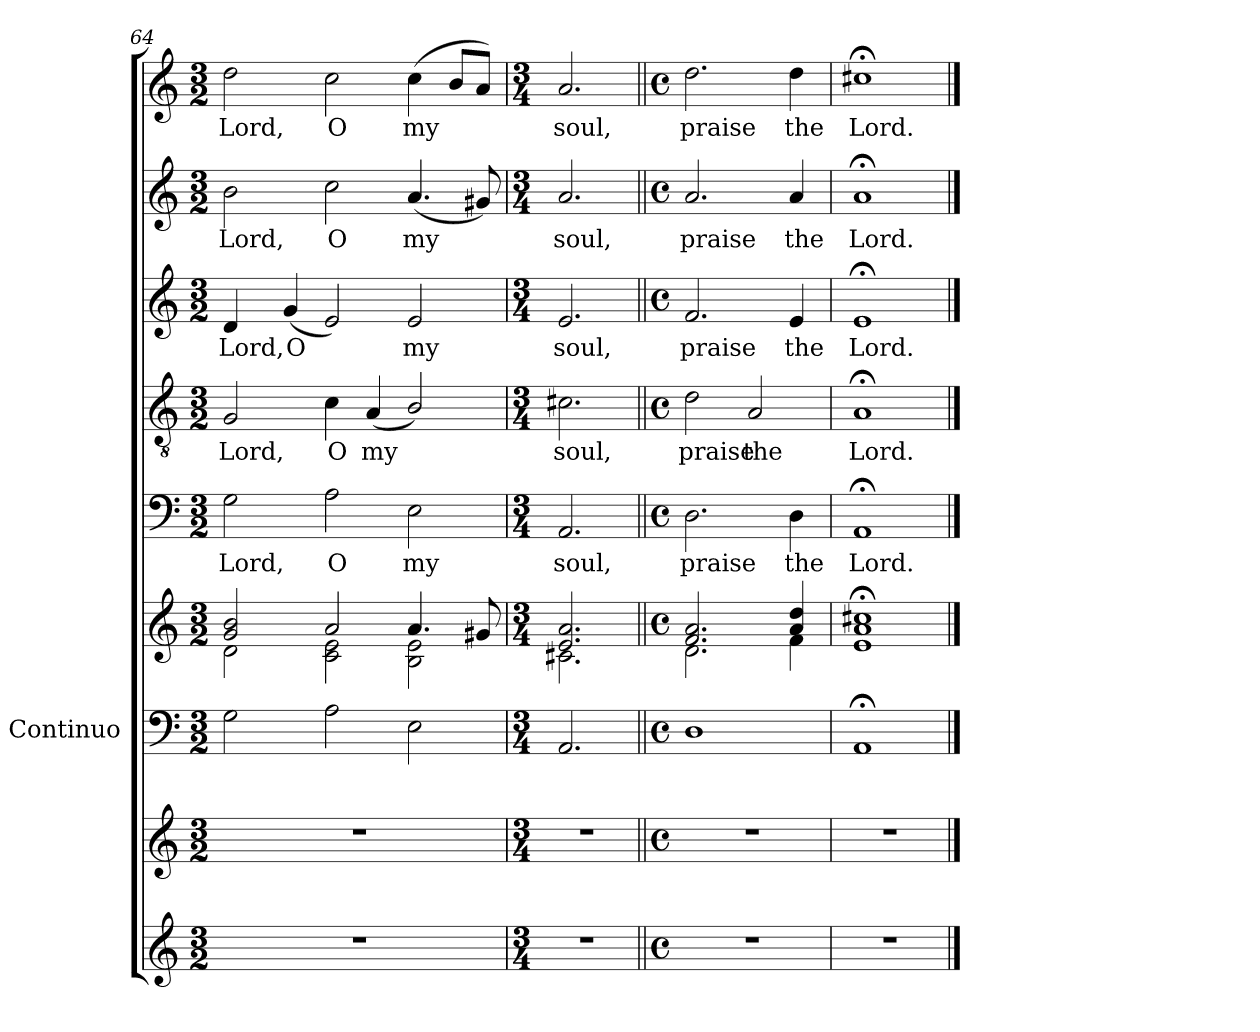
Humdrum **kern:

**kern	**kern	**kern	**kern	**kern	**text	**kern	**text	**kern	**text	**kern	**text	**kern	**text
*part7	*part7	*part6	*part6	*part5	*part5	*part4	*part4	*part3	*part3	*part2	*part2	*part1	*part1
*staff9	*staff8	*staff7	*staff6	*staff5	*staff5	*staff4	*staff4	*staff3	*staff3	*staff2	*staff2	*staff1	*staff1
*	*	*I"Continuo	*	*	*	*	*	*	*	*	*	*	*
*clefG2	*clefG2	*clefF4	*clefG2	*clefF4	*	*clefGv2	*	*clefG2	*	*clefG2	*	*clefG2	*
*k[]	*k[]	*k[]	*k[]	*k[]	*	*k[]	*	*k[]	*	*k[]	*	*k[]	*
*a:	*a:	*a:	*a:	*a:	*	*a:	*	*a:	*	*a:	*	*a:	*
*M3/2	*M3/2	*M3/2	*M3/2	*M3/2	*	*M3/2	*	*M3/2	*	*M3/2	*	*M3/2	*
=64	=64	=64	=64	=64	=64	=64	=64	=64	=64	=64	=64	=64	=64
!LO:N:vis=1	!LO:N:vis=1	!	!	!	!LO:LY:b	!	!LO:LY:b	!	!LO:LY:b	!	!LO:LY:b	!	!LO:LY:b
*	*	*	*^	*	*	*	*	*	*	*	*	*	*
1.r	1.r	2G\	2g/ 2b/	2d\	2G\	Lord,	2G/	Lord,	4d/	Lord,	2b\	Lord,	2dd\	Lord,
!	!	!	!	!	!	!	!	!	!	!LO:LY:b	!	!	!	!
.	.	.	.	.	.	.	.	.	(<4g/	O	.	.	.	.
!	!	!	!	!	!	!LO:LY:b	!	!LO:LY:b	!	!	!	!LO:LY:b	!	!LO:LY:b
.	.	2A\	2a/	2c\ 2e\	2A\	O	4c\	O	2e/)	.	2cc\	O	2cc\	O
!	!	!	!	!	!	!	!	!LO:LY:b	!	!	!	!	!	!
.	.	.	.	.	.	.	(<4A/	my	.	.	.	.	.	.
!	!	!	!	!	!	!LO:LY:b	!	!	!	!LO:LY:b	!	!LO:LY:b	!	!LO:LY:b
.	.	2E\	4.a/	2B\ 2e\	2E\	my	2B/)	.	2e/	my	(<4.a/	my	(>4cc\	my
.	.	.	.	.	.	.	.	.	.	.	.	.	8b/L	.
.	.	.	8g#X/	.	.	.	.	.	.	.	8g#X/)	.	8a/J)	.
=65	=65	=65	=65	=65	=65	=65	=65	=65	=65	=65	=65	=65	=65	=65
*M3/4	*M3/4	*M3/4	*M3/4	*	*M3/4	*	*M3/4	*	*M3/4	*	*M3/4	*	*M3/4	*
!LO:N:vis=1	!LO:N:vis=1	!	!	!	!	!LO:LY:b	!	!LO:LY:b	!	!LO:LY:b	!	!LO:LY:b	!	!LO:LY:b
2.r	2.r	2.AA/	2.e/ 2.a/	2.c#X\	2.AA/	soul,	2.c#X\	soul,	2.e/	soul,	2.a/	soul,	2.a/	soul,
=66||	=66||	=66||	=66||	=66||	=66||	=66||	=66||	=66||	=66||	=66||	=66||	=66||	=66||	=66||
*M4/4	*M4/4	*M4/4	*M4/4	*	*M4/4	*	*M4/4	*	*M4/4	*	*M4/4	*	*M4/4	*
*met(c)	*met(c)	*met(c)	*met(c)	*	*met(c)	*	*met(c)	*	*met(c)	*	*met(c)	*	*met(c)	*
!	!	!	!	!	!	!LO:LY:b	!	!LO:LY:b	!	!LO:LY:b	!	!LO:LY:b	!	!LO:LY:b
1r	1r	1D	2.f/ 2.a/	2.d\	2.D\	praise	2d\	praise	2.f/	praise	2.a/	praise	2.dd\	praise
!	!	!	!	!	!	!	!	!LO:LY:b	!	!	!	!	!	!
.	.	.	.	.	.	.	2A/	the	.	.	.	.	.	.
!	!	!	!	!	!	!LO:LY:b	!	!	!	!LO:LY:b	!	!LO:LY:b	!	!LO:LY:b
.	.	.	4a/ 4dd/	4f\	4D\	the	.	.	4e/	the	4a/	the	4dd\	the
=67	=67	=67	=67	=67	=67	=67	=67	=67	=67	=67	=67	=67	=67	=67
!	!	!	!	!	!	!LO:LY:b	!	!LO:LY:b	!	!LO:LY:b	!	!LO:LY:b	!	!LO:LY:b
1r	1r	1AA;	1a;< 1cc#X;<	1e	1AA;	Lord.	1A;	Lord.	1e;	Lord.	1a;	Lord.	1cc#X;<	Lord.
*	*	*	*v	*v	*	*	*	*	*	*	*	*	*	*
==	==	==	==	==	==	==	==	==	==	==	==	==	==
*-	*-	*-	*-	*-	*-	*-	*-	*-	*-	*-	*-	*-	*-
